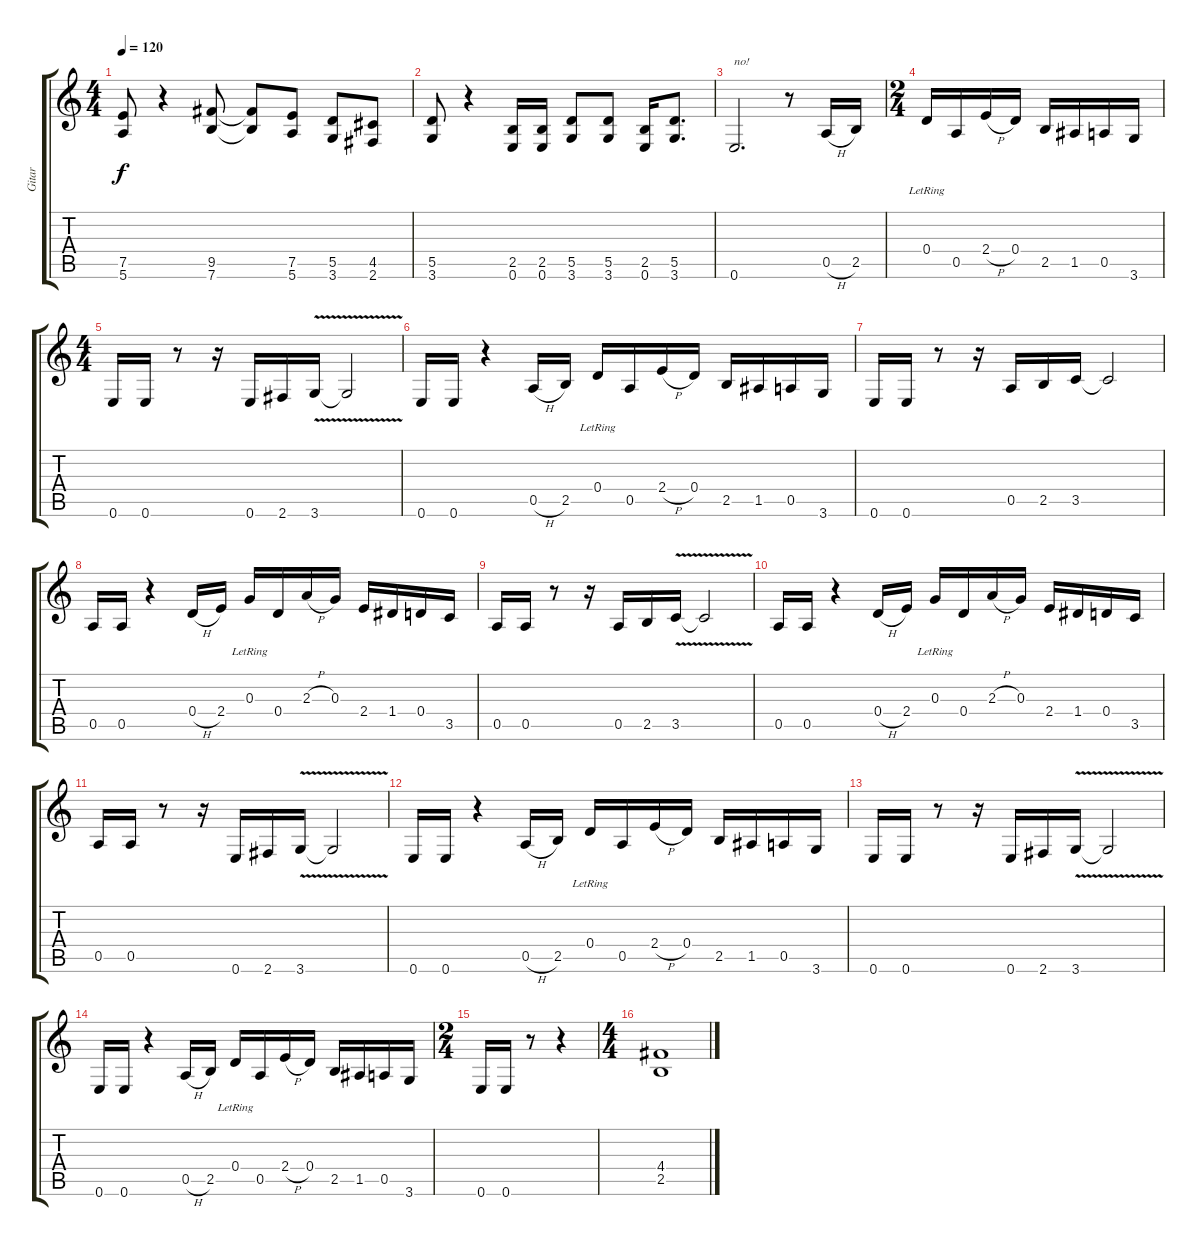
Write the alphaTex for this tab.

\track ("Gitar " "Gitar ") {instrument overdrivenguitar}
\staff {score tabs}
\tuning (E4 B3 G3 D3 A2 E2) {hide}
\ts (4 4)
\tempo 120
\clef g2
\ks c
(7.5 5.6).8{dy f} r.4 (9.5 7.6).8 (9.5{t} 7.6{t}).8 (7.5 5.6).8 (5.5 3.6).8 (4.5 2.6).8 |
(5.5 3.6).8 r.4 (2.5 0.6).16 (2.5 0.6).16 (5.5 3.6).8 (5.5 3.6).8 (2.5 0.6).16 (5.5 3.6).8{d} |
0.6.2{d txt "no!"} r.8 0.5{h}.16 2.5.16 |
\ts (2 4)
0.4{lr}.16 0.5.16 2.4{h}.16 0.4.16 2.5.16 1.5.16 0.5.16 3.6.16 |
\ts (4 4)
0.6.16 0.6.16 r.8 r.16 0.6.16 2.6.16 3.6{v}.16 3.6{t}.2 |
0.6.16 0.6.16 r.4 0.5{h}.16 2.5.16 0.4{lr}.16 0.5.16 2.4{h}.16 0.4.16 2.5.16 1.5.16 0.5.16 3.6.16 |
0.6.16 0.6.16 r.8 r.16 0.5.16 2.5.16 3.5.16 3.5{t}.2 |
0.5.16 0.5.16 r.4 0.4{h}.16 2.4.16 0.3{lr}.16 0.4.16 2.3{h}.16 0.3.16 2.4.16 1.4.16 0.4.16 3.5.16 |
0.5.16 0.5.16 r.8 r.16 0.5.16 2.5.16 3.5{v}.16 3.5{t}.2 |
0.5.16 0.5.16 r.4 0.4{h}.16 2.4.16 0.3{lr}.16 0.4.16 2.3{h}.16 0.3.16 2.4.16 1.4.16 0.4.16 3.5.16 |
0.5.16 0.5.16 r.8 r.16 0.6.16 2.6.16 3.6{v}.16 3.6{t}.2 |
0.6.16 0.6.16 r.4 0.5{h}.16 2.5.16 0.4{lr}.16 0.5.16 2.4{h}.16 0.4.16 2.5.16 1.5.16 0.5.16 3.6.16 |
0.6.16 0.6.16 r.8 r.16 0.6.16 2.6.16 3.6{v}.16 3.6{t}.2 |
0.6.16 0.6.16 r.4 0.5{h}.16 2.5.16 0.4{lr}.16 0.5.16 2.4{h}.16 0.4.16 2.5.16 1.5.16 0.5.16 3.6.16 |
\ts (2 4)
0.6.16 0.6.16 r.8 r.4 |
\ts (4 4)
(4.4 2.5).1
